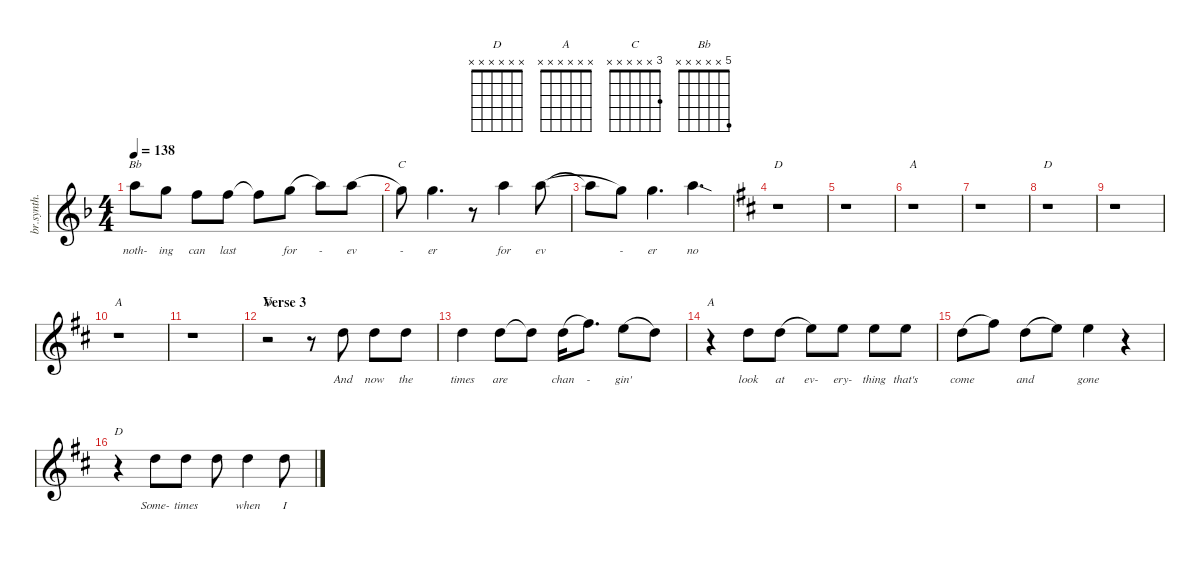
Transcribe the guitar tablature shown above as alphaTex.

\hideDynamics
\bracketExtendMode groupsimilarinstruments
\otherSystemsTrackNameOrientation horizontal
\track ("Vocal" "br.synth.") {instrument synthbrass1}
\staff {score}
\tuning (E4 B3 G3 D3 A2 E2)
\displaytranspose 12
\chord ("D" x x x x x x)
\chord ("A" x x x x x x)
\chord ("C" 3 x x x x x) {showfingering false}
\chord ("Bb" 5 x x x x x) {showfingering false}
\ts (4 4)
\tempo 138
\clef g2
\ks f
5.1{acc forcenatural}.8{ch "Bb" lyrics (0 "noth-") lyrics (1 "") lyrics (2 "") lyrics (3 "") lyrics (4 "") dy fff beam Down} 3.1{acc forcenatural}.8{lyrics (0 "ing") lyrics (1 "") lyrics (2 "") lyrics (3 "") lyrics (4 "") beam Down} 1.1{acc forcenatural}.8{lyrics (0 "can") lyrics (1 "") lyrics (2 "") lyrics (3 "") lyrics (4 "") beam Down} 1.1{acc forcenatural}.8{lyrics (0 "last") lyrics (1 "") lyrics (2 "") lyrics (3 "") lyrics (4 "") dy ff beam Down} 1.1{t acc forcenatural}.8{beam Down} 3.1{acc forcenatural}.8{lyrics (0 "for") lyrics (1 "") lyrics (2 "") lyrics (3 "") lyrics (4 "") legatoorigin beam Down} 5.1{acc forcenatural}.8{lyrics (0 "-") lyrics (1 "") lyrics (2 "") lyrics (3 "") lyrics (4 "") beam Down} 5.1{acc forcenatural}.8{lyrics (0 "ev") lyrics (1 "") lyrics (2 "") lyrics (3 "") lyrics (4 "") dy fff legatoorigin beam Down} |
3.1{acc forcenatural}.8{ch "C" lyrics (0 "-") lyrics (1 "") lyrics (2 "") lyrics (3 "") lyrics (4 "") dy ff beam Down} 3.1{acc forcenatural}.4{d lyrics (0 "er") lyrics (1 "") lyrics (2 "") lyrics (3 "") lyrics (4 "") beam Down} r.8{beam Down} 5.1{acc forcenatural}.4{lyrics (0 "for") lyrics (1 "") lyrics (2 "") lyrics (3 "") lyrics (4 "") beam Down} 5.1{acc forcenatural}.8{lyrics (0 "ev") lyrics (1 "") lyrics (2 "") lyrics (3 "") lyrics (4 "") dy fff legatoorigin beam Down} |
5.1{t acc forcenatural}.8{legatoorigin beam Down} 3.1{acc forcenatural}.8{lyrics (0 "-") lyrics (1 "") lyrics (2 "") lyrics (3 "") lyrics (4 "") dy ff beam Down} 3.1{acc forcenatural}.4{d lyrics (0 "er") lyrics (1 "") lyrics (2 "") lyrics (3 "") lyrics (4 "") beam Down} 5.1{sod acc forcenatural}.4{d lyrics (0 "no") lyrics (1 "") lyrics (2 "") lyrics (3 "") lyrics (4 "") beam Down} |
\ks d
r.1{ch "D" beam Down} |
r.1{beam Down} |
r.1{ch "A" beam Down} |
r.1{beam Down} |
r.1{ch "D" beam Down} |
r.1{beam Down} |
r.1{ch "A" beam Down} |
r.1{beam Down} |
\section ("" "Verse 3")
r.2{ch "D" beam Down} r.8{beam Down} 3.2{acc forcenatural}.8{lyrics (0 "And") lyrics (1 "") lyrics (2 "") lyrics (3 "") lyrics (4 "") dy f beam Down} 3.2{acc forcenatural}.8{lyrics (0 "now") lyrics (1 "") lyrics (2 "") lyrics (3 "") lyrics (4 "") dy fff beam Down} -2.1{acc forcenatural}.8{lyrics (0 "the") lyrics (1 "") lyrics (2 "") lyrics (3 "") lyrics (4 "") beam Down} |
-2.1{acc forcenatural}.4{lyrics (0 "times") lyrics (1 "") lyrics (2 "") lyrics (3 "") lyrics (4 "") beam Down} 3.2{acc forcenatural}.8{lyrics (0 "are") lyrics (1 "") lyrics (2 "") lyrics (3 "") lyrics (4 "") beam Down} 3.2{t acc forcenatural}.8{beam Down} -2.1{acc forcenatural}.16{lyrics (0 "chan") lyrics (1 "") lyrics (2 "") lyrics (3 "") lyrics (4 "") legatoorigin beam Down} 2.1{acc #}.8{d lyrics (0 "-") lyrics (1 "") lyrics (2 "") lyrics (3 "") lyrics (4 "") dy ff beam Down} 0.1{acc forcenatural}.8{lyrics (0 "gin'") lyrics (1 "") lyrics (2 "") lyrics (3 "") lyrics (4 "") dy fff legatoorigin beam Down} -2.1{acc forcenatural}.8{beam Down} |
r.4{ch "A" beam Down} -2.1{acc forcenatural}.8{lyrics (0 "look") lyrics (1 "") lyrics (2 "") lyrics (3 "") lyrics (4 "") dy mf beam Down} -2.1{acc forcenatural}.8{lyrics (0 "at") lyrics (1 "") lyrics (2 "") lyrics (3 "") lyrics (4 "") dy fff legatoorigin beam Down} 5.2{acc forcenatural}.8{lyrics (0 "ev-") lyrics (1 "") lyrics (2 "") lyrics (3 "") lyrics (4 "") beam Down} 5.2{acc forcenatural}.8{lyrics (0 "ery-") lyrics (1 "") lyrics (2 "") lyrics (3 "") lyrics (4 "") beam Down} 0.1{acc forcenatural}.8{lyrics (0 "thing") lyrics (1 "") lyrics (2 "") lyrics (3 "") lyrics (4 "") dy ff beam Down} 0.1{acc forcenatural}.8{lyrics (0 "that's") lyrics (1 "") lyrics (2 "") lyrics (3 "") lyrics (4 "") dy fff beam Down} |
-2.1{acc forcenatural}.8{lyrics (0 "come") lyrics (1 "") lyrics (2 "") lyrics (3 "") lyrics (4 "") legatoorigin beam Down} 2.1{acc #}.8{beam Down} -2.1{acc forcenatural}.8{lyrics (0 "and") lyrics (1 "") lyrics (2 "") lyrics (3 "") lyrics (4 "") legatoorigin beam Down} 0.1{acc forcenatural}.8{beam Down} 0.1{acc forcenatural}.4{lyrics (0 "gone") lyrics (1 "") lyrics (2 "") lyrics (3 "") lyrics (4 "") beam Down} r.4{beam Down} |
r.4{ch "D" beam Down} 3.2{acc forcenatural}.8{lyrics (0 "Some-") lyrics (1 "") lyrics (2 "") lyrics (3 "") lyrics (4 "") dy f beam Down} 3.2{acc forcenatural}.8{lyrics (0 "times") lyrics (1 "") lyrics (2 "") lyrics (3 "") lyrics (4 "") dy ff beam Down} 3.2{acc forcenatural}.8{dy f beam Down} 3.2{acc forcenatural}.4{lyrics (0 "when") lyrics (1 "") lyrics (2 "") lyrics (3 "") lyrics (4 "") dy ff beam Down} 3.2{acc forcenatural}.8{lyrics (0 "I") lyrics (1 "") lyrics (2 "") lyrics (3 "") lyrics (4 "") beam Down}
